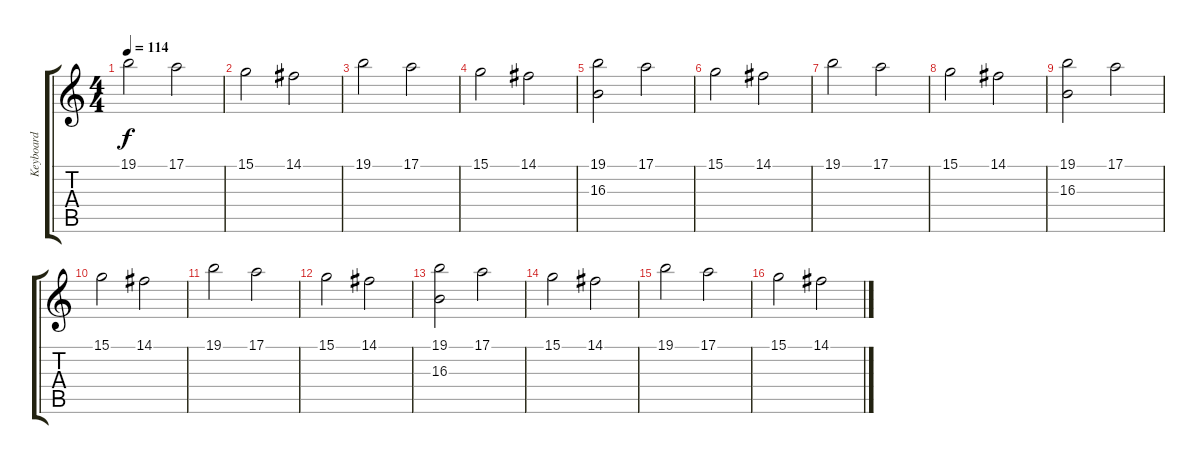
\track ("Keyboard" "Keyboard") {instrument choiraahs}
\staff {score tabs}
\tuning (E4 B3 G3 D3 A2 E2) {hide}
\ts (4 4)
\tempo 114
\clef g2
\ks c
19.1.2{dy f} 17.1.2 |
15.1.2 14.1.2 |
19.1.2 17.1.2 |
15.1.2 14.1.2 |
(19.1 16.3).2 17.1.2 |
15.1.2 14.1.2 |
19.1.2 17.1.2 |
15.1.2 14.1.2 |
(19.1 16.3).2 17.1.2 |
15.1.2 14.1.2 |
19.1.2 17.1.2 |
15.1.2 14.1.2 |
(19.1 16.3).2 17.1.2 |
15.1.2 14.1.2 |
19.1.2 17.1.2 |
15.1.2 14.1.2
